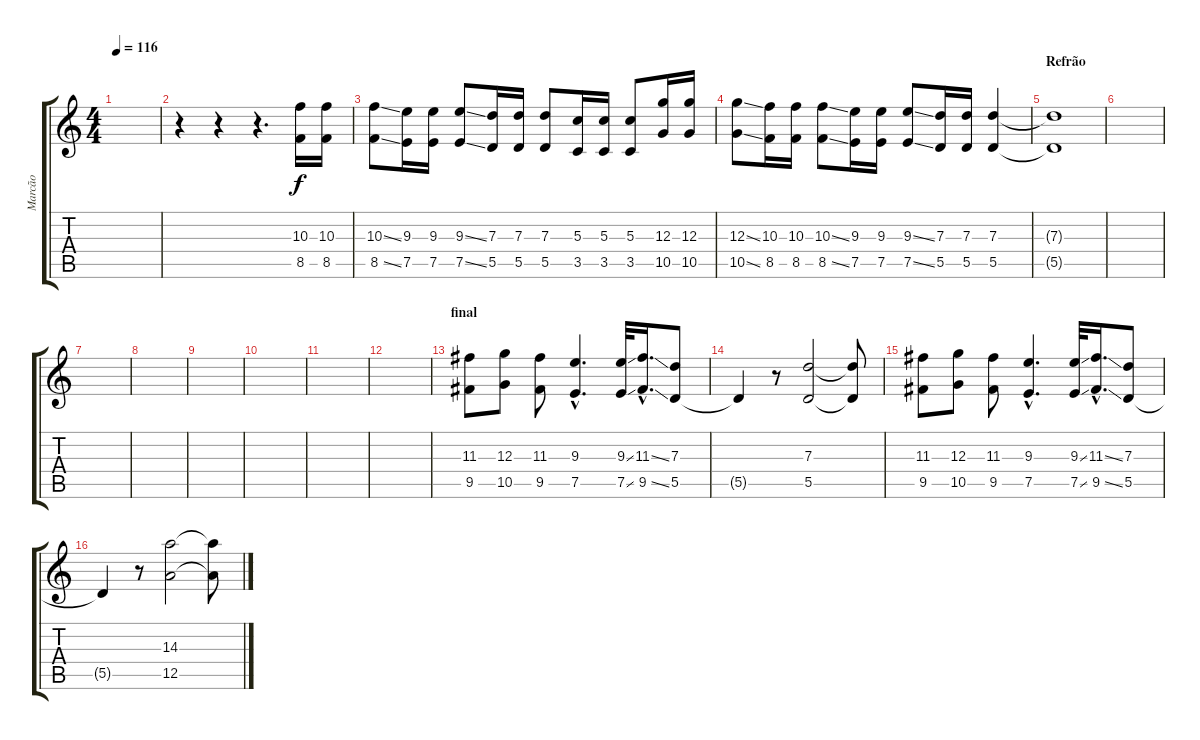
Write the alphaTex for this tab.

\track ("Marcão" "Marcão") {instrument distortionguitar}
\staff {score tabs}
\tuning (E4 B3 G3 D3 A2 E2) {hide}
\ts (4 4)
\tempo 116
\clef g2
\ks c
|
r.4 r.4 r.4{d} (10.3 8.5).16 (10.3 8.5).16 |
(10.3{ss} 8.5{ss}).8 (9.3 7.5).16 (9.3 7.5).16 (9.3{ss} 7.5{ss}).8 (7.3 5.5).16 (7.3 5.5).16 (7.3 5.5).8 (5.3 3.5).16 (5.3 3.5).16 (5.3 3.5).8 (12.3 10.5).16 (12.3 10.5).16 |
(12.3{ss} 10.5{ss}).8 (10.3 8.5).16 (10.3 8.5).16 (10.3{ss} 8.5{ss}).8 (9.3 7.5).16 (9.3 7.5).16 (9.3{ss} 7.5{ss}).8 (7.3 5.5).16 (7.3 5.5).16 (7.3 5.5).4 |
\section ("" "Refrão")
(7.3{t} 5.5{t}).1{volume 0} |
|
|
|
|
|
|
|
\section ("" "final")
(11.3 9.5).8 (12.3 10.5).8 (11.3 9.5).8 (9.3{hac} 7.5{hac}).4{d} (9.3{ss} 7.5{ss}).32 (11.3{ss hac} 9.5{ss hac}).16{d} (7.3 5.5).8 |
5.5{t}.4 r.8 (7.3 5.5).2 (7.3{t} 5.5{t}).8 |
(11.3 9.5).8 (12.3 10.5).8 (11.3 9.5).8 (9.3{hac} 7.5{hac}).4{d} (9.3{ss} 7.5{ss}).32 (11.3{ss hac} 9.5{ss hac}).16{d} (7.3 5.5).8 |
5.5{t}.4 r.8 (14.3 12.5).2 (14.3{t} 12.5{t}).8
